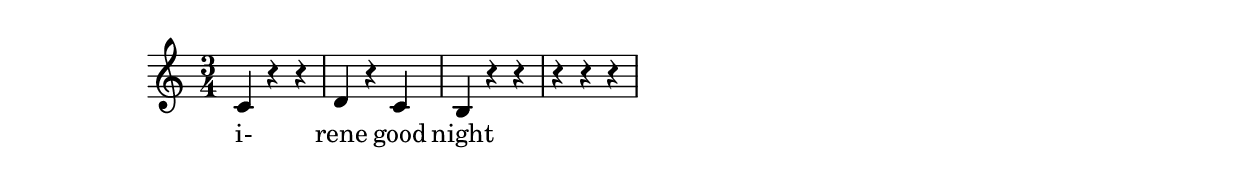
#(ly:set-option 'midi-extension "mid")
\version "2.12.3"
\include "english.ly"
\header{


}
%{

%}
melody = {
\time 3/4
\clef treble
\key c \major
\cadenzaOn


 c'4 r4 r4 \bar "|"  d'4 r4 c'4 \bar "|"  b4 r4 r4 \bar "|"  r4 r4 r4 \bar "|"  \break

}


text = \lyricmode {
i- rene good night 
}

\score{

<<
\new Voice = "one" {
\melody
}
\new Lyrics \lyricsto "one" \text
>>
\layout {
\context {
\Score
\remove "Bar_number_engraver"
}
}
\midi {
\context {
\Score
tempoWholesPerMinute = #(ly:make-moment 200 4)
}
}
}